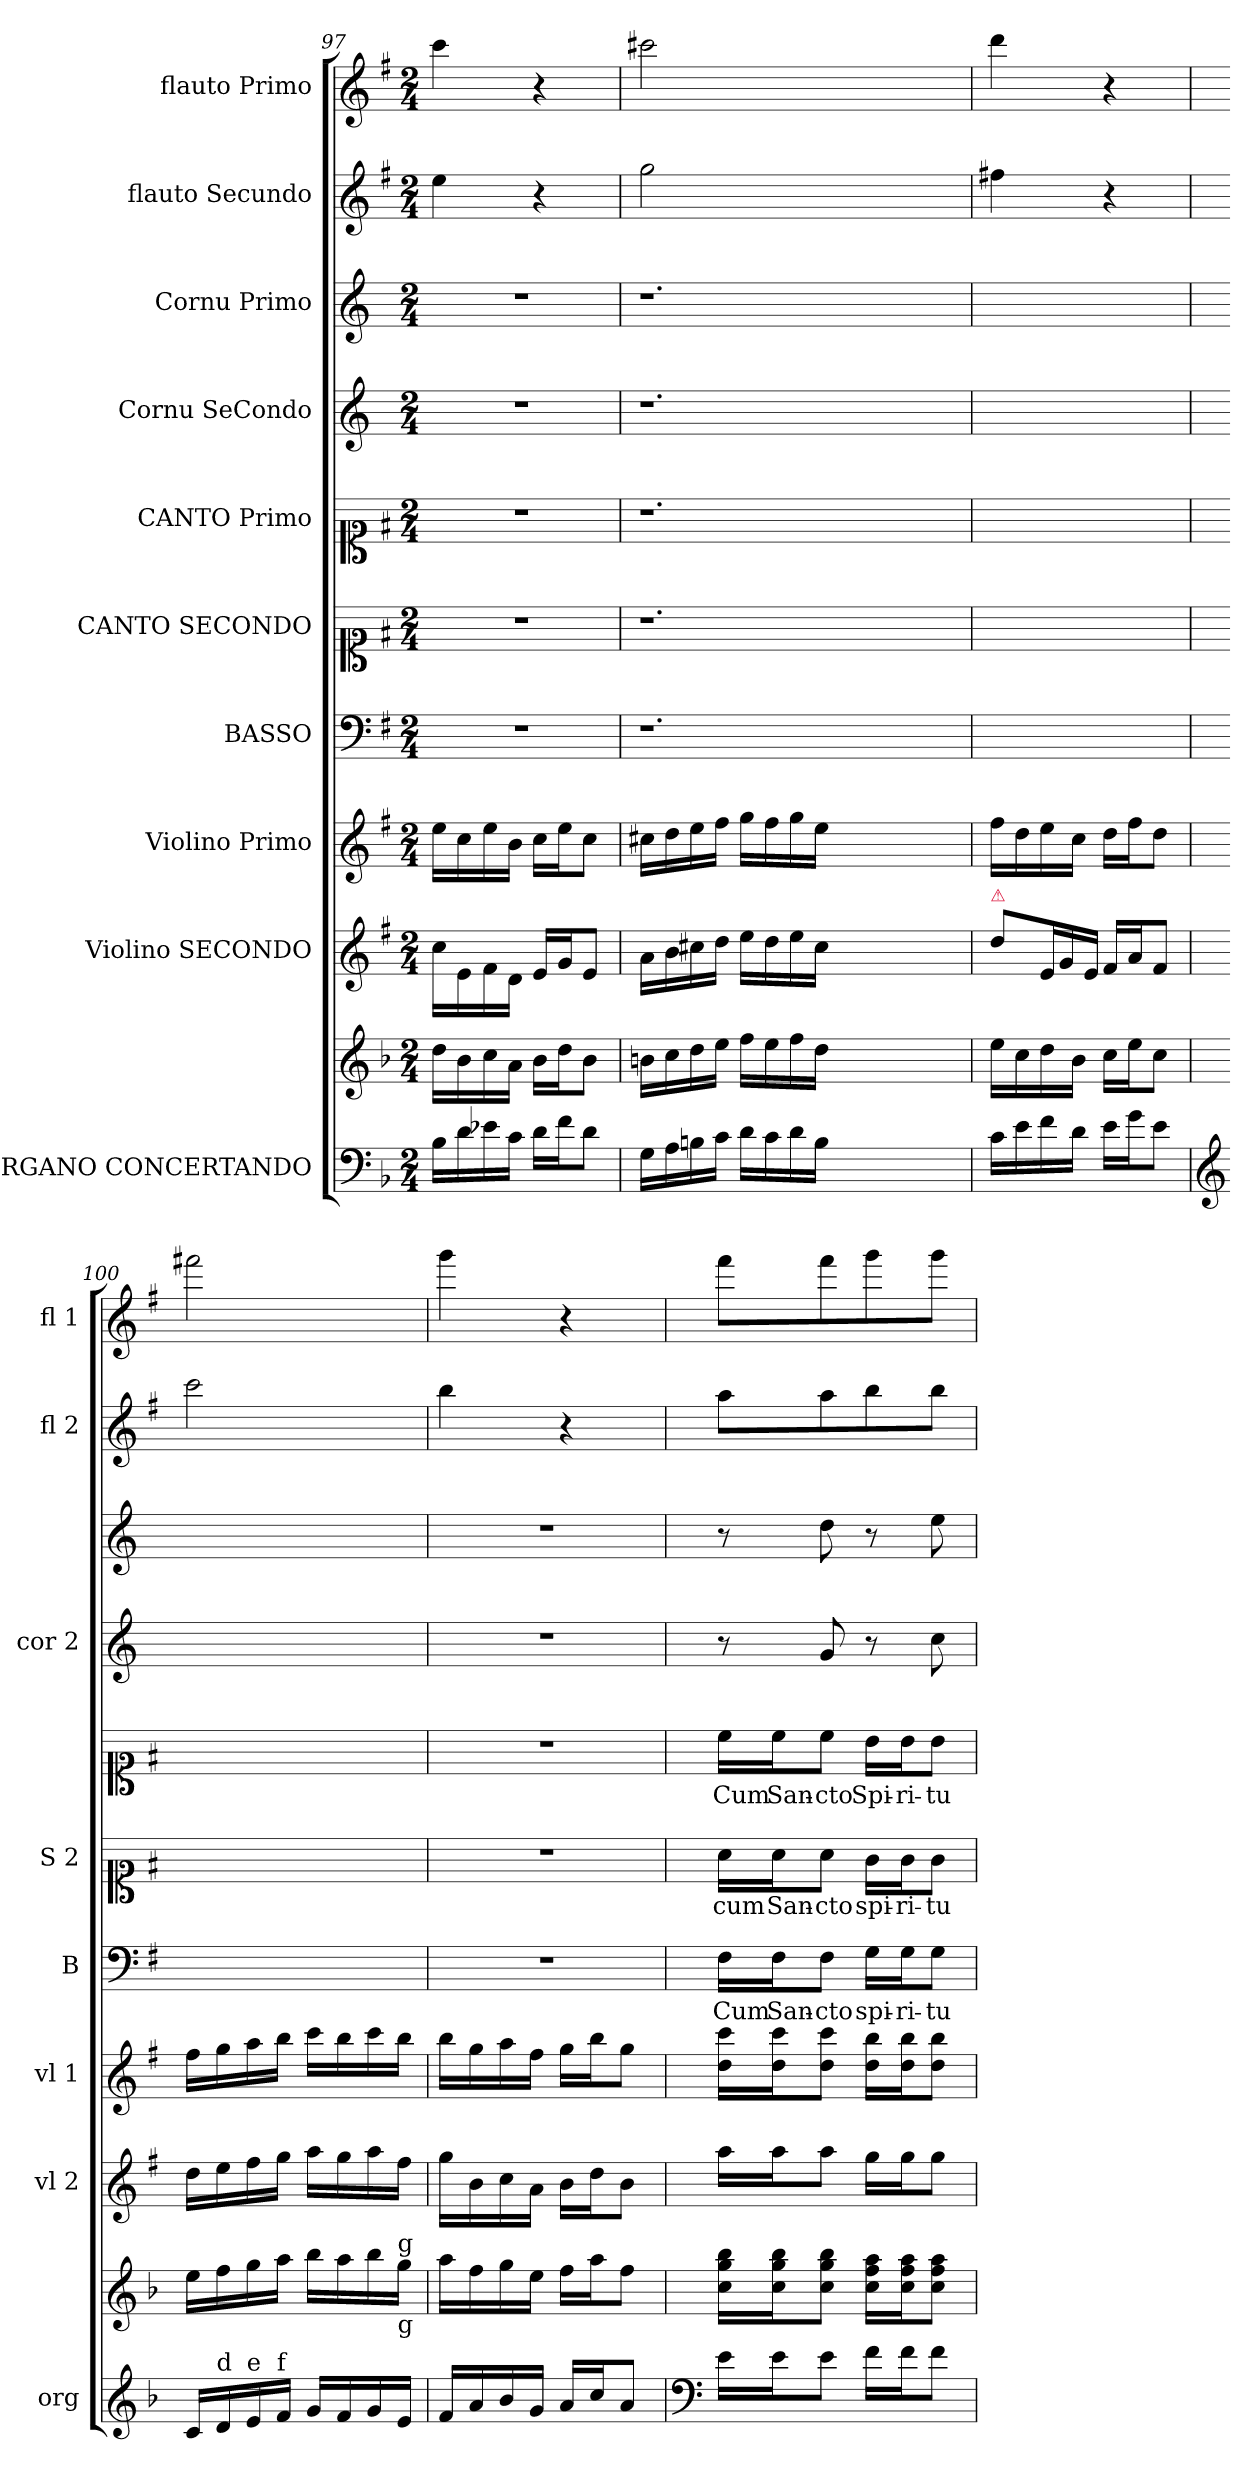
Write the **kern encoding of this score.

**kern	**kern	**dynam	**kern	**kern	**dynam	**kern	**text	**kern	**text	**kern	**text	**kern	**kern	**kern	**dynam	**kern	**dynam
*part10	*part10	*part10	*part9	*part8	*part8	*part7	*part7	*part6	*part6	*part5	*part5	*part4	*part3	*part2	*part2	*part1	*part1
*staff11	*staff10	*staff10/11	*staff9	*staff8	*staff8	*staff7	*staff7	*staff6	*staff6	*staff5	*staff5	*staff4	*staff3	*staff2	*staff2	*staff1	*staff1
*I"ORGANO CONCERTANDO	*	*	*I"Violino SECONDO	*I"Violino Primo	*	*I"BASSO	*	*I"CANTO SECONDO	*	*I"CANTO Primo	*	*I"Cornu SeCondo	*I"Cornu Primo	*I"flauto Secundo	*	*I"flauto Primo	*
*I'org	*	*	*I'vl 2	*I'vl 1	*	*I'B	*	*I'S 2	*	*	*	*I'cor 2	*	*I'fl 2	*	*I'fl 1	*
*clefF4	*clefG2	*	*clefG2	*clefG2	*	*clefF4	*	*clefC1	*	*clefC1	*	*clefG2	*clefG2	*clefG2	*	*clefG2	*
*ITrd-1c-2	*ITrd-1c-2	*	*	*	*	*	*	*	*	*	*	*ITrd3c5	*ITrd3c5	*	*	*	*
*k[f#]	*k[f#]	*	*k[f#]	*k[f#]	*	*k[f#]	*	*k[f#]	*	*k[f#]	*	*k[f#]	*k[f#]	*k[f#]	*	*k[f#]	*
*G:	*G:	*	*G:	*G:	*	*G:	*	*G:	*	*G:	*	*	*	*G:	*	*G:	*
*M2/4	*M2/4	*	*M2/4	*M2/4	*	*M2/4	*	*M2/4	*	*M2/4	*	*M2/4	*M2/4	*M2/4	*	*M2/4	*
=97	=97	=97	=97	=97	=97	=97	=97	=97	=97	=97	=97	=97	=97	=97	=97	=97	=97
16c\LL	16ee\LL	.	16cc\LL	16ee\LL	.	2r	.	2r	.	2r	.	2r	2r	4ee\	.	4ccc\	.
16e\	16cc\	.	16e\	16cc\	.	.	.	.	.	.	.	.	.	.	.	.	.
16fn\	16dd\	.	16f#\	16ee\	.	.	.	.	.	.	.	.	.	.	.	.	.
16d\JJ	16b\JJ	.	16d\JJ	16b\JJ	.	.	.	.	.	.	.	.	.	.	.	.	.
16e\LL	16cc\LL	.	16e/LL	16cc\LL	.	.	.	.	.	.	.	.	.	4r	.	4r	.
16g\J	16ee\J	.	16g/J	16ee\J	.	.	.	.	.	.	.	.	.	.	.	.	.
8e\J	8cc\J	.	8e/J	8cc\J	.	.	.	.	.	.	.	.	.	.	.	.	.
=98	=98	=98	=98	=98	=98	=98	=98	=98	=98	=98	=98	=98	=98	=98	=98	=98	=98
16A\LL	16cc#X\LL	.	16a\LL	16cc#X\LL	.	1.r	.	1.r	.	1.r	.	1.r	1.r	2gg\	.	2ccc#X\	.
16B\	16dd\	.	16b\	16dd\	.	.	.	.	.	.	.	.	.	.	.	.	.
16c#X\	16ee\	.	16cc#X\	16ee\	.	.	.	.	.	.	.	.	.	.	.	.	.
16d\JJ	16ff#\JJ	.	16dd\JJ	16ff#\JJ	.	.	.	.	.	.	.	.	.	.	.	.	.
16e\LL	16gg\LL	.	16ee\LL	16gg\LL	.	.	.	.	.	.	.	.	.	.	.	.	.
16d\	16ff#\	.	16dd\	16ff#\	.	.	.	.	.	.	.	.	.	.	.	.	.
16e\	16gg\	.	16ee\	16gg\	.	.	.	.	.	.	.	.	.	.	.	.	.
16c#\JJ	16ee\JJ	.	16cc#\JJ	16ee\JJ	.	.	.	.	.	.	.	.	.	.	.	.	.
1ryy	1ryy	.	1ryy	1ryy	.	.	.	.	.	.	.	.	.	1ryy	.	1ryy	.
=99	=99	=99	=99	=99	=99	=99	=99	=99	=99	=99	=99	=99	=99	=99	=99	=99	=99
!	!	!	!LO:TX:a:color=crimson:t=⚠	!	!	!	!	!	!	!	!	!	!	!	!	!	!
16d\LL	16ff#\LL	.	8dd\L	16ff#\LL	.	2ryy	.	2ryy	.	2ryy	.	2ryy	2ryy	4ff#X\	.	4ddd\	.
16f#\	16dd\	.	.	16dd\	.	.	.	.	.	.	.	.	.	.	.	.	.
*	*	*	*Xtuplet	*	*	*	*	*	*	*	*	*	*	*	*	*	*
16g\	16ee\	.	24e/L	16ee\	.	.	.	.	.	.	.	.	.	.	.	.	.
.	.	.	24g/	.	.	.	.	.	.	.	.	.	.	.	.	.	.
16e\JJ	16cc\JJ	.	.	16cc\JJ	.	.	.	.	.	.	.	.	.	.	.	.	.
.	.	.	24e/JJ	.	.	.	.	.	.	.	.	.	.	.	.	.	.
16f#\LL	16dd\LL	.	16f#/LL	16dd\LL	.	.	.	.	.	.	.	.	.	4r	.	4r	.
16a\J	16ff#\J	.	16a/J	16ff#\J	.	.	.	.	.	.	.	.	.	.	.	.	.
8f#\J	8dd\J	.	8f#/J	8dd\J	.	.	.	.	.	.	.	.	.	.	.	.	.
=100	=100	=100	=100	=100	=100	=100	=100	=100	=100	=100	=100	=100	=100	=100	=100	=100	=100
*clefG2	*	*	*	*	*	*	*	*	*	*	*	*	*	*	*	*	*
16d/LL	16ff#\LL	.	16dd\LL	16ff#\LL	.	2ryy	.	2ryy	.	2ryy	.	2ryy	2ryy	2ccc\	.	2fff#X\	.
!LO:TX:a:t=d	!	!	!	!	!	!	!	!	!	!	!	!	!	!	!	!	!
16e/	16gg\	.	16ee\	16gg\	.	.	.	.	.	.	.	.	.	.	.	.	.
!LO:TX:a:t=e	!	!	!	!	!	!	!	!	!	!	!	!	!	!	!	!	!
16f#/	16aa\	.	16ff#\	16aa\	.	.	.	.	.	.	.	.	.	.	.	.	.
!LO:TX:a:t=f	!	!	!	!	!	!	!	!	!	!	!	!	!	!	!	!	!
16g/JJ	16bb\JJ	.	16gg\JJ	16bb\JJ	.	.	.	.	.	.	.	.	.	.	.	.	.
16a/LL	16ccc\LL	.	16aa\LL	16ccc\LL	.	.	.	.	.	.	.	.	.	.	.	.	.
16g/	16bb\	.	16gg\	16bb\	.	.	.	.	.	.	.	.	.	.	.	.	.
16a/	16ccc\	.	16aa\	16ccc\	.	.	.	.	.	.	.	.	.	.	.	.	.
!	!LO:TX:a:t=g	!	!	!	!	!	!	!	!	!	!	!	!	!	!	!	!
!	!LO:TX:b:t=g	!	!	!	!	!	!	!	!	!	!	!	!	!	!	!	!
16f#/JJ	16aa\JJ	.	16ff#\JJ	16bb\JJ	.	.	.	.	.	.	.	.	.	.	.	.	.
=101	=101	=101	=101	=101	=101	=101	=101	=101	=101	=101	=101	=101	=101	=101	=101	=101	=101
16g/LL	16bb\LL	.	16gg\LL	16bb\LL	.	2r	.	2r	.	2r	.	2r	2r	4bb\	.	4ggg\	.
16b/	16gg\	.	16b\	16gg\	.	.	.	.	.	.	.	.	.	.	.	.	.
16cc/	16aa\	.	16cc\	16aa\	.	.	.	.	.	.	.	.	.	.	.	.	.
16a/JJ	16ff#\JJ	.	16a\JJ	16ff#\JJ	.	.	.	.	.	.	.	.	.	.	.	.	.
16b/LL	16gg\LL	.	16b\LL	16gg\LL	.	.	.	.	.	.	.	.	.	4r	.	4r	.
16dd/J	16bb\J	.	16dd\J	16bb\J	.	.	.	.	.	.	.	.	.	.	.	.	.
8b/J	8gg\J	.	8b\J	8gg\J	.	.	.	.	.	.	.	.	.	.	.	.	.
=102	=102	=102	=102	=102	=102	=102	=102	=102	=102	=102	=102	=102	=102	=102	=102	=102	=102
*clefF4	*	*	*	*	*	*	*	*	*	*	*	*	*	*	*	*	*
!	!	!LO:DY:a:rj	!	!	!	!	!	!	!	!	!	!	!	!	!	!	!
!	!	!LO:DY:n=1:b:rj	!	!	!LO:DY:b:rj	!	!	!	!	!	!	!	!	!	!LO:DY:a	!	!LO:DY:a
16f#\LL	16dd\ 16aa\ 16ccc\LL	for forte	16aa\LL	16dd\ 16ccc\LL	forte.	16F#\LL	Cum	16a\LL	cum	16cc\LL	Cum	8r	8r	8aa\L	forte	8fff#\L	forte
16f#\J	16dd\ 16aa\ 16ccc\J	.	16aa\J	16dd\ 16ccc\J	.	16F#\J	San-	16a\J	San-	16cc\J	San-	.	.	.	.	.	.
8f#\J	8dd\ 8aa\ 8ccc\J	.	8aa\J	8dd\ 8ccc\J	.	8F#\J	-cto	8a\J	-cto	8cc\J	-cto	8d/	8a\	8aa\	.	8fff#\	.
16g\LL	16dd\ 16gg\ 16bb\LL	.	16gg\LL	16dd\ 16bb\LL	.	16G\LL	spi-	16g\LL	spi-	16b\LL	Spi-	8r	8r	8bb\	.	8ggg\	.
16g\J	16dd\ 16gg\ 16bb\J	.	16gg\J	16dd\ 16bb\J	.	16G\J	-ri-	16g\J	-ri-	16b\J	-ri-	.	.	.	.	.	.
8g\J	8dd\ 8gg\ 8bb\J	.	8gg\J	8dd\ 8bb\J	.	8G\J	-tu	8g\J	-tu	8b\J	-tu	8g\	8b\	8bb\J	.	8ggg\J	.
=	=	=	=	=	=	=	=	=	=	=	=	=	=	=	=	=	=
*-	*-	*-	*-	*-	*-	*-	*-	*-	*-	*-	*-	*-	*-	*-	*-	*-	*-
